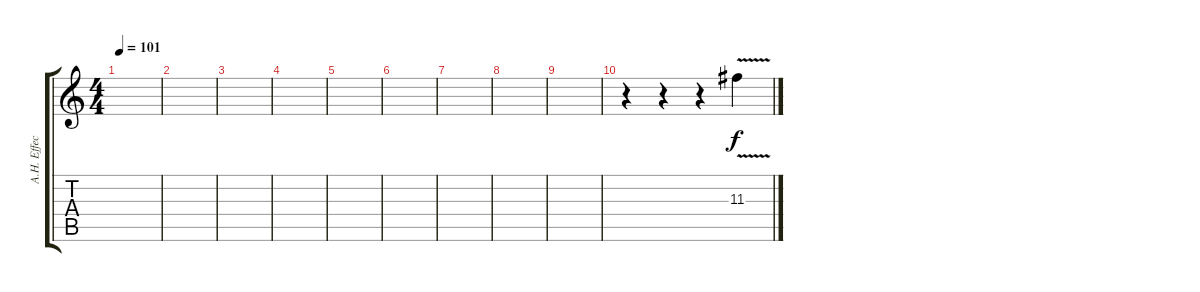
\track ("A.H. Effects" "A.H. Effec") {instrument guitarharmonics}
\staff {score tabs}
\tuning (E4 B3 G3 D3 A2 E2) {hide}
\ts (4 4)
\tempo 101
\clef g2
\ks c
|
|
|
|
|
|
|
|
|
r.4 r.4 r.4 11.3{v}.4
